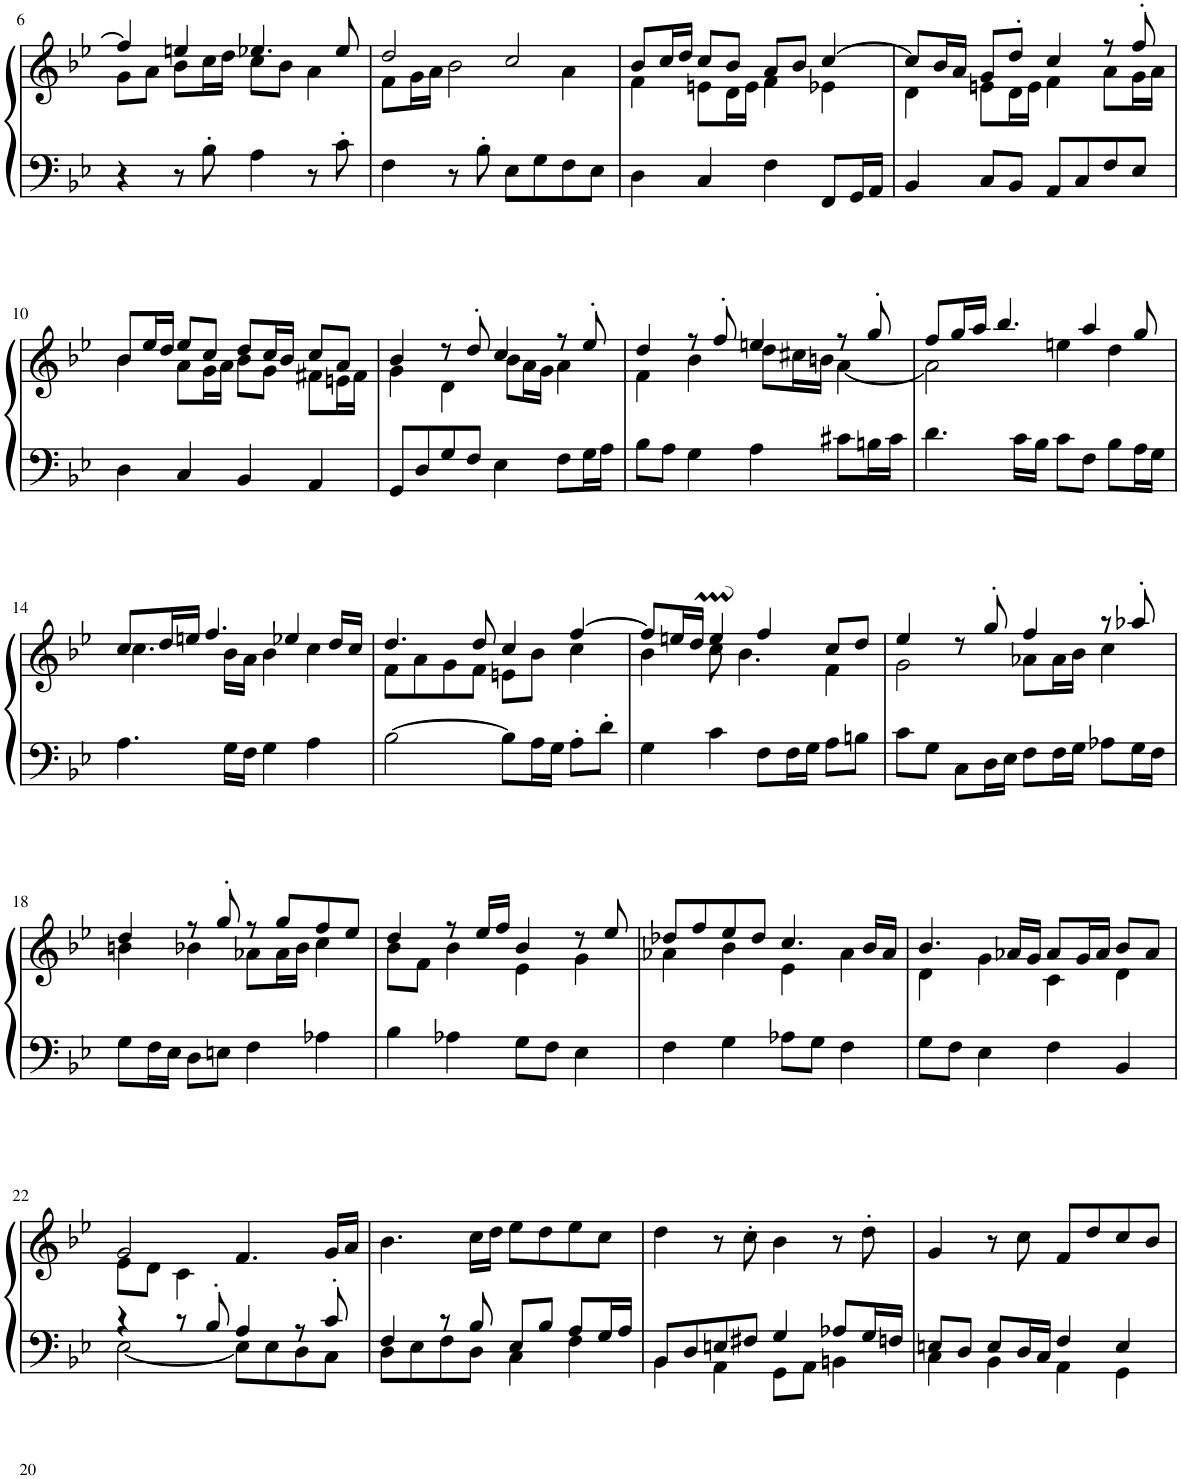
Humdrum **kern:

**kern	**kern
*part1	*part1
*staff2	*staff1
*I"Harpsichord	*
*I'Hch.	*
!!LO:PB:g=z
*clefF4	*clefG2
*k[b-e-]	*k[b-e-]
*M4/4	*M4/4
=6	=6
*	*^
4r	4ff/]	8g\L
.	.	8a\J
8r	4een/	8b-\L
8B-'\	.	16cc\L
.	.	16dd\JJ
4A\	4.ee-X/	8cc\L
.	.	8b-\J
8r	.	4a\
8c'\	8ee-/	.
=7	=7	=7
4F\	2dd/	8f\L
.	.	16g\L
.	.	16a\JJ
8r	.	2b-\
8B-'\	.	.
8E-\L	2cc/	.
8G\	.	.
8F\	.	4a\
8E-\J	.	.
=8	=8	=8
4D\	8b-/L	4f\
.	16cc/L	.
.	16dd/JJ	.
4C/	8cc/L	8en\L
.	8b-/J	16d\L
.	.	16e\JJ
4F\	8a/L	4f\
.	8b-/J	.
8FF/L	[4cc/	4e-X\
16GG/L	.	.
16AA/JJ	.	.
=9	=9	=9
4BB-/	8cc/L]	4d\
.	16b-/L	.
.	16a/JJ	.
8C/L	8g/L	8en\L
8BB-/J	8dd'/J	16d\L
.	.	16e\JJ
8AA/L	4cc/	4f\
8C/	.	.
8F/	8r	8a\L
8E-/J	8ff'/	16g\L
.	.	16a\JJ
!!LO:LB:g=z	!!
=10	=10	=10
4D\	8b-/L	4b-\
.	16ee-/L	.
.	16dd/JJ	.
4C/	8ee-/L	8a\L
.	8cc/J	16g\L
.	.	16a\JJ
4BB-/	8dd/L	8b-\L
.	16cc/L	8g\J
.	16b-/JJ	.
4AA/	8cc/L	8f#X\L
.	8a/J	16en\L
.	.	16f#\JJ
=11	=11	=11
8GG/L	4b-/	4g\
8D/	.	.
8G/	8r	4d\
8F/J	8dd'/	.
4E-\	4cc/	8b-\L
.	.	16a\L
.	.	16g\JJ
8F\L	8r	4a\
16G\L	8ee-'/	.
16A\JJ	.	.
=12	=12	=12
8B-\L	4dd/	4f\
8A\J	.	.
4G\	8r	4b-\
.	8ff'/	.
4A\	4een/	8dd\L
.	.	16cc#X\L
.	.	16bn\JJ
8c#X\L	8r	[4a\
16Bn\L	8gg'/	.
16c#\JJ	.	.
=13	=13	=13
4.d\	8ff/L	2a\]
.	16gg/L	.
.	16aa/JJ	.
.	4.bb-/	.
16c\LL	.	.
16B-\JJ	.	.
8c\L	.	4een\
8F\J	4aa/	.
8B-\L	.	4dd\
16A\L	8gg/	.
16G\JJ	.	.
!!LO:LB:g=z	!!
=14	=14	=14
4.A\	8cc/L	4.cc\
.	16dd/L	.
.	16een/JJ	.
.	4.ff/	.
16G\LL	.	16b-\LL
16F\JJ	.	16a\JJ
4G\	.	4b-\
.	4ee-X/	.
4A\	.	4cc\
.	16dd/LL	.
.	16cc/JJ	.
=15	=15	=15
[2B-\	4.dd/	8f\L
.	.	8a\
.	.	8g\
.	8dd/	8f\J
8B-\L]	4cc/	8en\L
16A\L	.	8b-\J
16G\JJ	.	.
8A'\L	[4ff/	4cc\
8d'\J	.	.
=16	=16	=16
4G\	8ff/L]	4b-\
.	16een/L	.
.	16dd/JJ	.
4c\	4eem/	8cc\
.	.	4.b-\
8F\L	4ff/	.
16F\L	.	.
16G\JJ	.	.
8A\L	8cc/L	4f\
8Bn\J	8dd/J	.
=17	=17	=17
8c\L	4ee-/	2g\
8G\J	.	.
8C\L	8r	.
16D\L	8gg'/	.
16E-\JJ	.	.
8F\L	4ff/	8a-X\L
16F\L	.	16a-\L
16G\JJ	.	16b-\JJ
8A-X\L	8r	4cc\
16G\L	8aa-X'/	.
16F\JJ	.	.
!!LO:LB:g=z	!!
=18	=18	=18
8G\L	4dd/	4bn\
16F\L	.	.
16E-\JJ	.	.
8D\L	8r	4b-X\
8En\J	8gg'/	.
4F\	8r	8a-X\L
.	8gg/L	16a-\L
.	.	16b-\JJ
4A-X\	8ff/	4cc\
.	8ee-/J	.
=19	=19	=19
4B-\	4dd/	8b-\L
.	.	8f\J
4A-X\	8r	4b-\
.	16ee-/LL	.
.	16ff/JJ	.
8G\L	4b-/	4e-\
8F\J	.	.
4E-\	8r	4g\
.	8ee-/	.
=20	=20	=20
4F\	8dd-X/L	4a-X\
.	8ff/	.
4G\	8ee-/	4b-\
.	8dd-/J	.
8A-X\L	4.cc/	4e-\
8G\J	.	.
4F\	.	4a-\
.	16b-/LL	.
.	16a-/JJ	.
=21	=21	=21
8G\L	4.b-/	4d\
8F\J	.	.
4E-\	.	4g\
.	16a-X/LL	.
.	16g/JJ	.
4F\	8a-/L	4c\
.	16g/L	.
.	16a-/JJ	.
4BB-/	8b-/L	4d\
.	8a-/J	.
!!LO:LB:g=z	!!
=22	=22	=22
*^	*	*
4r	[2E-\	2g/	8e-\L
.	.	.	8d\J
8r	.	.	4c\
8B-'/	.	.	.
4A/	8E-\L]	4.f/	2ryy
.	8E-\	.	.
8r	8D\	.	.
8c'/	8C\J	16g/LL	.
.	.	16a/JJ	.
*	*	*v	*v
=23	=23	=23
4F/	8D\L	4.b-\
.	8E-\	.
8r	8F\	.
8B-/	8D\J	16cc\LL
.	.	16dd\JJ
8E-/L	4C\	8ee-\L
8B-/J	.	8dd\
8A/L	4F\	8ee-\
16G/L	.	8cc\J
16A/JJ	.	.
=24	=24	=24
8BB-/L	4BB-\	4dd\
8D/	.	.
8En/	4AA\	8r
8F#X/J	.	8cc'\
4G/	8GG\L	4b-\
.	8AA\J	.
8A-X/L	4BBn\	8r
16G/L	.	8dd'\
16Fn/JJ	.	.
=25	=25	=25
8En/L	4C\	4g/
8D/J	.	.
8E/L	4BB-\	8r
16D/L	.	8cc\
16C/JJ	.	.
4F/	4AA\	8f/L
.	.	8dd/
4E/	4GG\	8cc/
.	.	8b-/J
*v	*v	*
=	=
*-	*-
